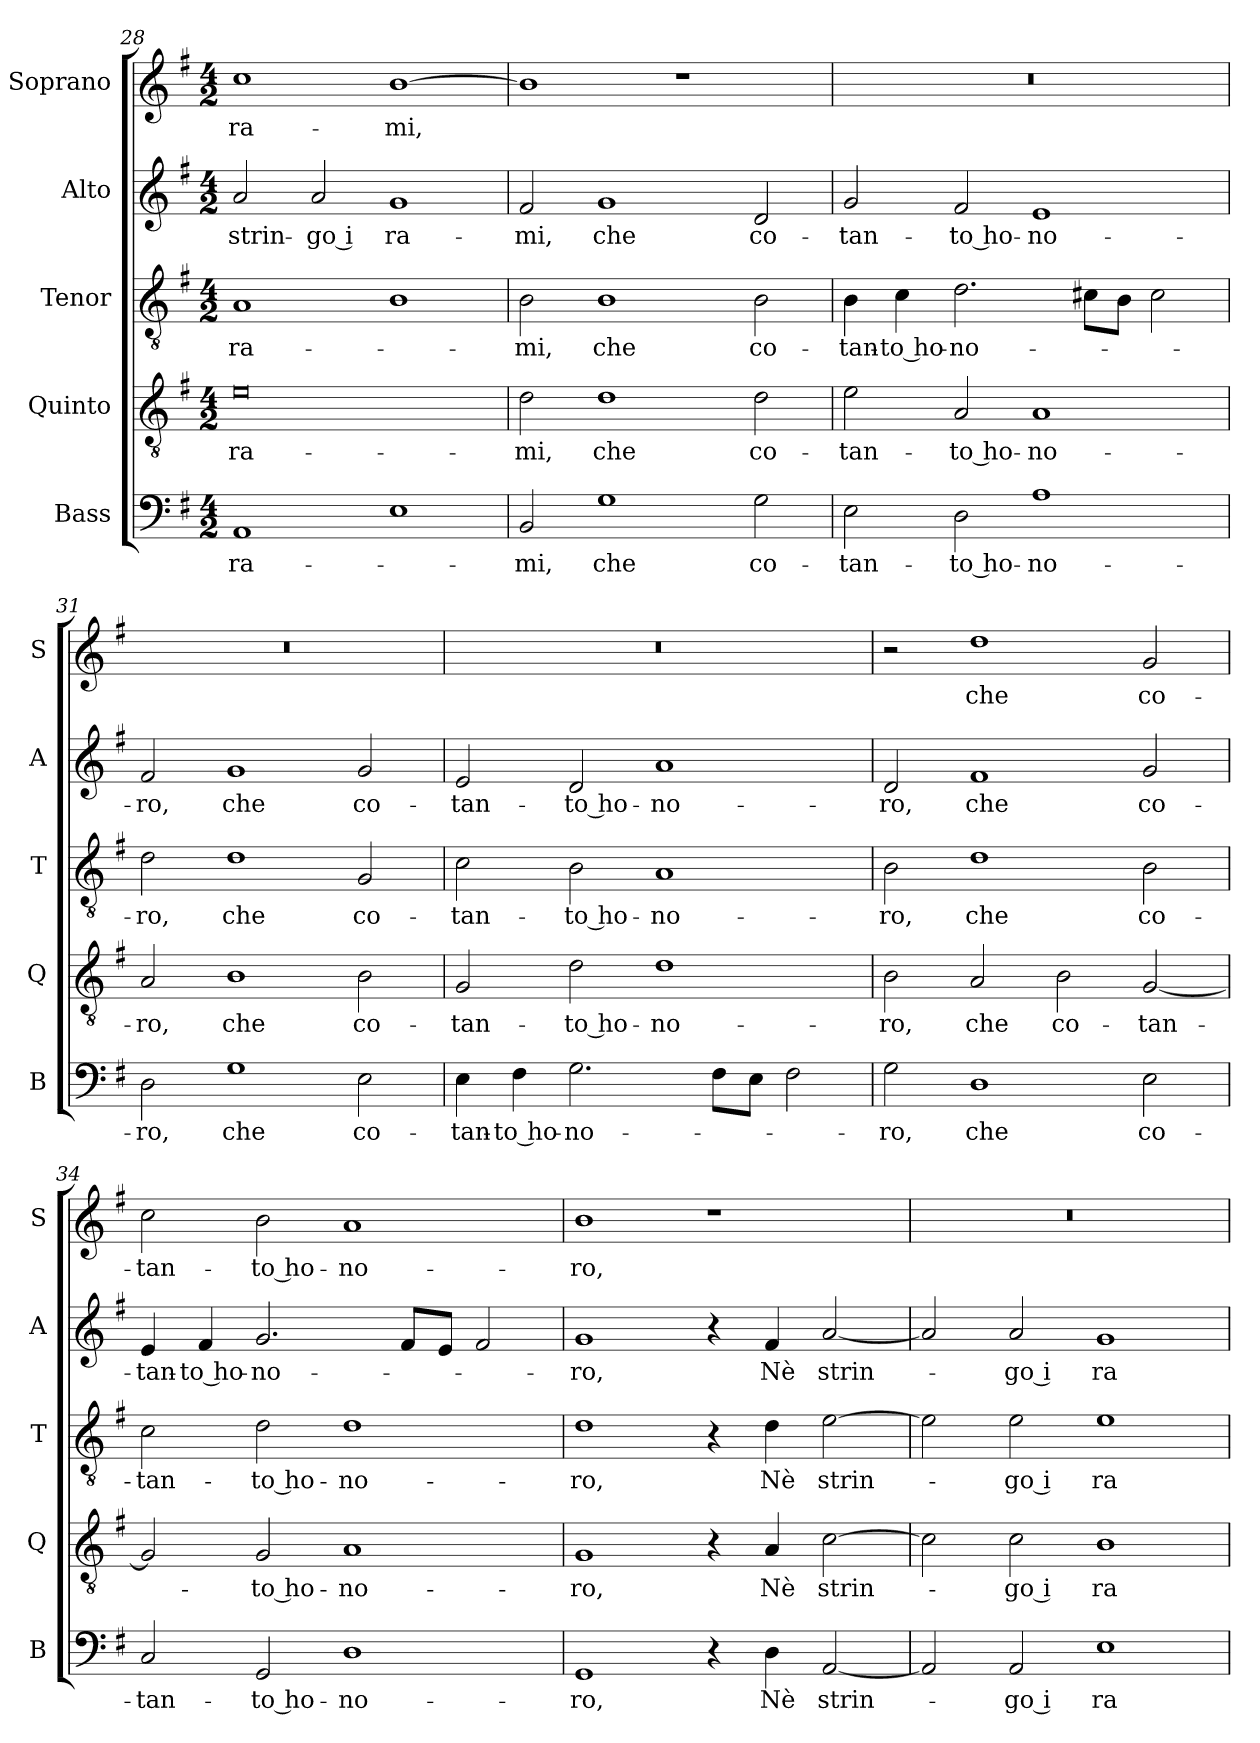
**kern	**text	**kern	**text	**kern	**text	**kern	**text	**kern	**text
*part5	*part5	*part4	*part4	*part3	*part3	*part2	*part2	*part1	*part1
*staff5	*staff5	*staff4	*staff4	*staff3	*staff3	*staff2	*staff2	*staff1	*staff1
*I"Bass	*	*I"Quinto	*	*I"Tenor	*	*I"Alto	*	*I"Soprano	*
*I'B	*	*I'Q	*	*I'T	*	*I'A	*	*I'S	*
*clefF4	*	*clefGv2	*	*clefGv2	*	*clefG2	*	*clefG2	*
*k[f#]	*	*k[f#]	*	*k[f#]	*	*k[f#]	*	*k[f#]	*
*G:	*	*G:	*	*G:	*	*G:	*	*G:	*
*M4/2	*	*M4/2	*	*M4/2	*	*M4/2	*	*M4/2	*
=28	=28	=28	=28	=28	=28	=28	=28	=28	=28
!	!LO:LY:b	!	!LO:LY:b	!	!LO:LY:b	!	!LO:LY:b	!	!LO:LY:b
1AA	ra-	0e	ra-	1A	ra-	2a/	strin-	1cc	ra-
!	!	!	!	!	!	!	!LO:LY:b	!	!
.	.	.	.	.	.	2a/	-go i	.	.
!	!	!	!	!	!	!	!LO:LY:b	!	!LO:LY:b
1E	.	.	.	1B	.	1g	ra-	[1b	-mi,
=29	=29	=29	=29	=29	=29	=29	=29	=29	=29
!	!LO:LY:b	!	!LO:LY:b	!	!LO:LY:b	!	!LO:LY:b	!	!
2BB/	-mi,	2d\	-mi,	2B\	-mi,	2f#/	-mi,	1b]	.
!	!LO:LY:b	!	!LO:LY:b	!	!LO:LY:b	!	!LO:LY:b	!	!
1G	che	1d	che	1B	che	1g	che	.	.
.	.	.	.	.	.	.	.	1r	.
!	!LO:LY:b	!	!LO:LY:b	!	!LO:LY:b	!	!LO:LY:b	!	!
2G\	co-	2d\	co-	2B\	co-	2d/	co-	.	.
=30	=30	=30	=30	=30	=30	=30	=30	=30	=30
!	!LO:LY:b	!	!LO:LY:b	!	!LO:LY:b	!	!LO:LY:b	!	!
2E\	-tan-	2e\	-tan-	4B\	-tan-	2g/	-tan-	0r	.
!	!	!	!	!	!LO:LY:b	!	!	!	!
.	.	.	.	4c\	-to ho-	.	.	.	.
!	!LO:LY:b	!	!LO:LY:b	!	!LO:LY:b	!	!LO:LY:b	!	!
2D\	-to ho-	2A/	-to ho-	2.d\	-no-	2f#/	-to ho-	.	.
!	!LO:LY:b	!	!LO:LY:b	!	!	!	!LO:LY:b	!	!
1A	-no-	1A	-no-	.	.	1e	-no-	.	.
.	.	.	.	8c#X\L	.	.	.	.	.
.	.	.	.	8B\J	.	.	.	.	.
.	.	.	.	2c#\	.	.	.	.	.
!!LO:LB:g=z
=31	=31	=31	=31	=31	=31	=31	=31	=31	=31
!	!LO:LY:b	!	!LO:LY:b	!	!LO:LY:b	!	!LO:LY:b	!	!
2D\	-ro,	2A/	-ro,	2d\	-ro,	2f#/	-ro,	0r	.
!	!LO:LY:b	!	!LO:LY:b	!	!LO:LY:b	!	!LO:LY:b	!	!
1G	che	1B	che	1d	che	1g	che	.	.
!	!LO:LY:b	!	!LO:LY:b	!	!LO:LY:b	!	!LO:LY:b	!	!
2E\	co-	2B\	co-	2G/	co-	2g/	co-	.	.
=32	=32	=32	=32	=32	=32	=32	=32	=32	=32
!	!LO:LY:b	!	!LO:LY:b	!	!LO:LY:b	!	!LO:LY:b	!	!
4E\	-tan-	2G/	-tan-	2c\	-tan-	2e/	-tan-	0r	.
!	!LO:LY:b	!	!	!	!	!	!	!	!
4F#\	-to ho-	.	.	.	.	.	.	.	.
!	!LO:LY:b	!	!LO:LY:b	!	!LO:LY:b	!	!LO:LY:b	!	!
2.G\	-no-	2d\	-to ho-	2B\	-to ho-	2d/	-to ho-	.	.
!	!	!	!LO:LY:b	!	!LO:LY:b	!	!LO:LY:b	!	!
.	.	1d	-no-	1A	-no-	1a	-no-	.	.
8F#\L	.	.	.	.	.	.	.	.	.
8E\J	.	.	.	.	.	.	.	.	.
2F#\	.	.	.	.	.	.	.	.	.
=33	=33	=33	=33	=33	=33	=33	=33	=33	=33
!	!LO:LY:b	!	!LO:LY:b	!	!LO:LY:b	!	!LO:LY:b	!	!
2G\	-ro,	2B\	-ro,	2B\	-ro,	2d/	-ro,	2r	.
!	!LO:LY:b	!	!LO:LY:b	!	!LO:LY:b	!	!LO:LY:b	!	!LO:LY:b
1D	che	2A/	che	1d	che	1f#	che	1dd	che
!	!	!	!LO:LY:b	!	!	!	!	!	!
.	.	2B\	co-	.	.	.	.	.	.
!	!LO:LY:b	!	!LO:LY:b	!	!LO:LY:b	!	!LO:LY:b	!	!LO:LY:b
2E\	co-	[2G/	-tan-	2B\	co-	2g/	co-	2g/	co-
=34	=34	=34	=34	=34	=34	=34	=34	=34	=34
!	!LO:LY:b	!	!	!	!LO:LY:b	!	!LO:LY:b	!	!LO:LY:b
2C/	-tan-	2G/]	.	2c\	-tan-	4e/	-tan-	2cc\	-tan-
!	!	!	!	!	!	!	!LO:LY:b	!	!
.	.	.	.	.	.	4f#/	-to ho-	.	.
!	!LO:LY:b	!	!LO:LY:b	!	!LO:LY:b	!	!LO:LY:b	!	!LO:LY:b
2GG/	-to ho-	2G/	-to ho-	2d\	-to ho-	2.g/	-no-	2b\	-to ho-
!	!LO:LY:b	!	!LO:LY:b	!	!LO:LY:b	!	!	!	!LO:LY:b
1D	-no-	1A	-no-	1d	-no-	.	.	1a	-no-
.	.	.	.	.	.	8f#/L	.	.	.
.	.	.	.	.	.	8e/J	.	.	.
.	.	.	.	.	.	2f#/	.	.	.
!!LO:LB:g=z
=35	=35	=35	=35	=35	=35	=35	=35	=35	=35
!	!LO:LY:b	!	!LO:LY:b	!	!LO:LY:b	!	!LO:LY:b	!	!LO:LY:b
1GG	-ro,	1G	-ro,	1d	-ro,	1g	-ro,	1b	-ro,
4r	.	4r	.	4r	.	4r	.	1r	.
!	!LO:LY:b	!	!LO:LY:b	!	!LO:LY:b	!	!LO:LY:b	!	!
4D\	Nè	4A/	Nè	4d\	Nè	4f#/	Nè	.	.
!	!LO:LY:b	!	!LO:LY:b	!	!LO:LY:b	!	!LO:LY:b	!	!
[2AA/	strin-	[2c\	strin-	[2e\	strin-	[2a/	strin-	.	.
=36	=36	=36	=36	=36	=36	=36	=36	=36	=36
2AA/]	.	2c\]	.	2e\]	.	2a/]	.	0r	.
!	!LO:LY:b	!	!LO:LY:b	!	!LO:LY:b	!	!LO:LY:b	!	!
2AA/	-go i	2c\	-go i	2e\	-go i	2a/	-go i	.	.
!	!LO:LY:b	!	!LO:LY:b	!	!LO:LY:b	!	!LO:LY:b	!	!
1E	ra-	1B	ra-	1e	ra-	1g	ra-	.	.
=	=	=	=	=	=	=	=	=	=
*-	*-	*-	*-	*-	*-	*-	*-	*-	*-
